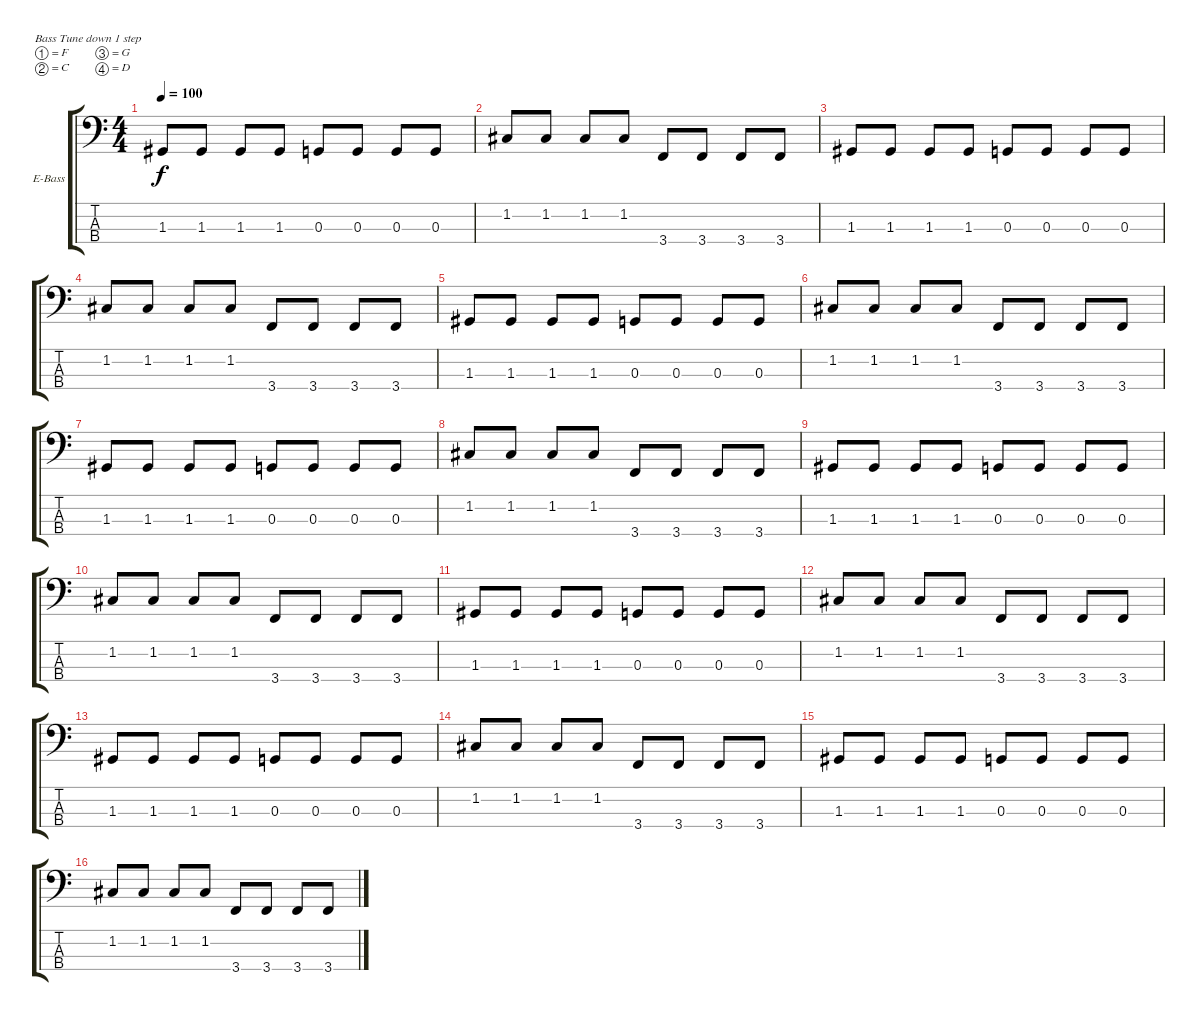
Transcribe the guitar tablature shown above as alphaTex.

\bracketExtendMode groupsimilarinstruments
\firstSystemTrackNameOrientation horizontal
\otherSystemsTrackNameOrientation horizontal
\track ("Äîðîæêà 3" "E-Bass") {instrument electricbassfinger}
\staff {score tabs}
\tuning (F2 C2 G1 D1)
\ts (4 4)
\tempo 100
\clef f4
\ks c
1.3.8{dy f} 1.3.8 1.3.8 1.3.8 0.3.8 0.3.8 0.3.8 0.3.8 |
1.2.8 1.2.8 1.2.8 1.2.8 3.4.8 3.4.8 3.4.8 3.4.8 |
1.3.8 1.3.8 1.3.8 1.3.8 0.3.8 0.3.8 0.3.8 0.3.8 |
1.2.8 1.2.8 1.2.8 1.2.8 3.4.8 3.4.8 3.4.8 3.4.8 |
1.3.8 1.3.8 1.3.8 1.3.8 0.3.8 0.3.8 0.3.8 0.3.8 |
1.2.8 1.2.8 1.2.8 1.2.8 3.4.8 3.4.8 3.4.8 3.4.8 |
1.3.8 1.3.8 1.3.8 1.3.8 0.3.8 0.3.8 0.3.8 0.3.8 |
1.2.8 1.2.8 1.2.8 1.2.8 3.4.8 3.4.8 3.4.8 3.4.8 |
1.3.8 1.3.8 1.3.8 1.3.8 0.3.8 0.3.8 0.3.8 0.3.8 |
1.2.8 1.2.8 1.2.8 1.2.8 3.4.8 3.4.8 3.4.8 3.4.8 |
1.3.8 1.3.8 1.3.8 1.3.8 0.3.8 0.3.8 0.3.8 0.3.8 |
1.2.8 1.2.8 1.2.8 1.2.8 3.4.8 3.4.8 3.4.8 3.4.8 |
1.3.8 1.3.8 1.3.8 1.3.8 0.3.8 0.3.8 0.3.8 0.3.8 |
1.2.8 1.2.8 1.2.8 1.2.8 3.4.8 3.4.8 3.4.8 3.4.8 |
1.3.8 1.3.8 1.3.8 1.3.8 0.3.8 0.3.8 0.3.8 0.3.8 |
1.2.8 1.2.8 1.2.8 1.2.8 3.4.8 3.4.8 3.4.8 3.4.8
